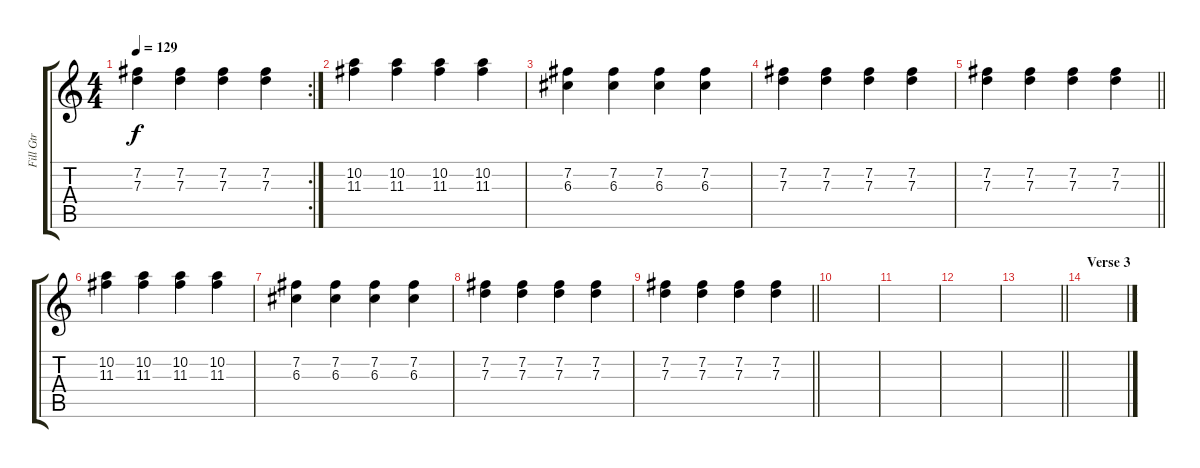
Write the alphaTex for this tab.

\track ("Fill Gtr" "Fill Gtr") {instrument electricguitarclean}
\staff {score tabs}
\tuning (E4 B3 G3 D3 A2 E2) {hide}
\rc 2
\ts (4 4)
\tempo 129
\clef g2
\ks c
(7.2 7.3).4{dy f} (7.2 7.3).4 (7.2 7.3).4 (7.2 7.3).4 |
(10.2 11.3).4 (10.2 11.3).4 (10.2 11.3).4 (10.2 11.3).4 |
(7.2 6.3).4 (7.2 6.3).4 (7.2 6.3).4 (7.2 6.3).4 |
(7.2 7.3).4 (7.2 7.3).4 (7.2 7.3).4 (7.2 7.3).4 |
\barLineRight lightlight
(7.2 7.3).4 (7.2 7.3).4 (7.2 7.3).4 (7.2 7.3).4 |
(10.2 11.3).4 (10.2 11.3).4 (10.2 11.3).4 (10.2 11.3).4 |
(7.2 6.3).4 (7.2 6.3).4 (7.2 6.3).4 (7.2 6.3).4 |
(7.2 7.3).4 (7.2 7.3).4 (7.2 7.3).4 (7.2 7.3).4 |
\barLineRight lightlight
(7.2 7.3).4 (7.2 7.3).4 (7.2 7.3).4 (7.2 7.3).4 |
|
|
|
\barLineRight lightlight
|
\section ("" "Verse 3")
